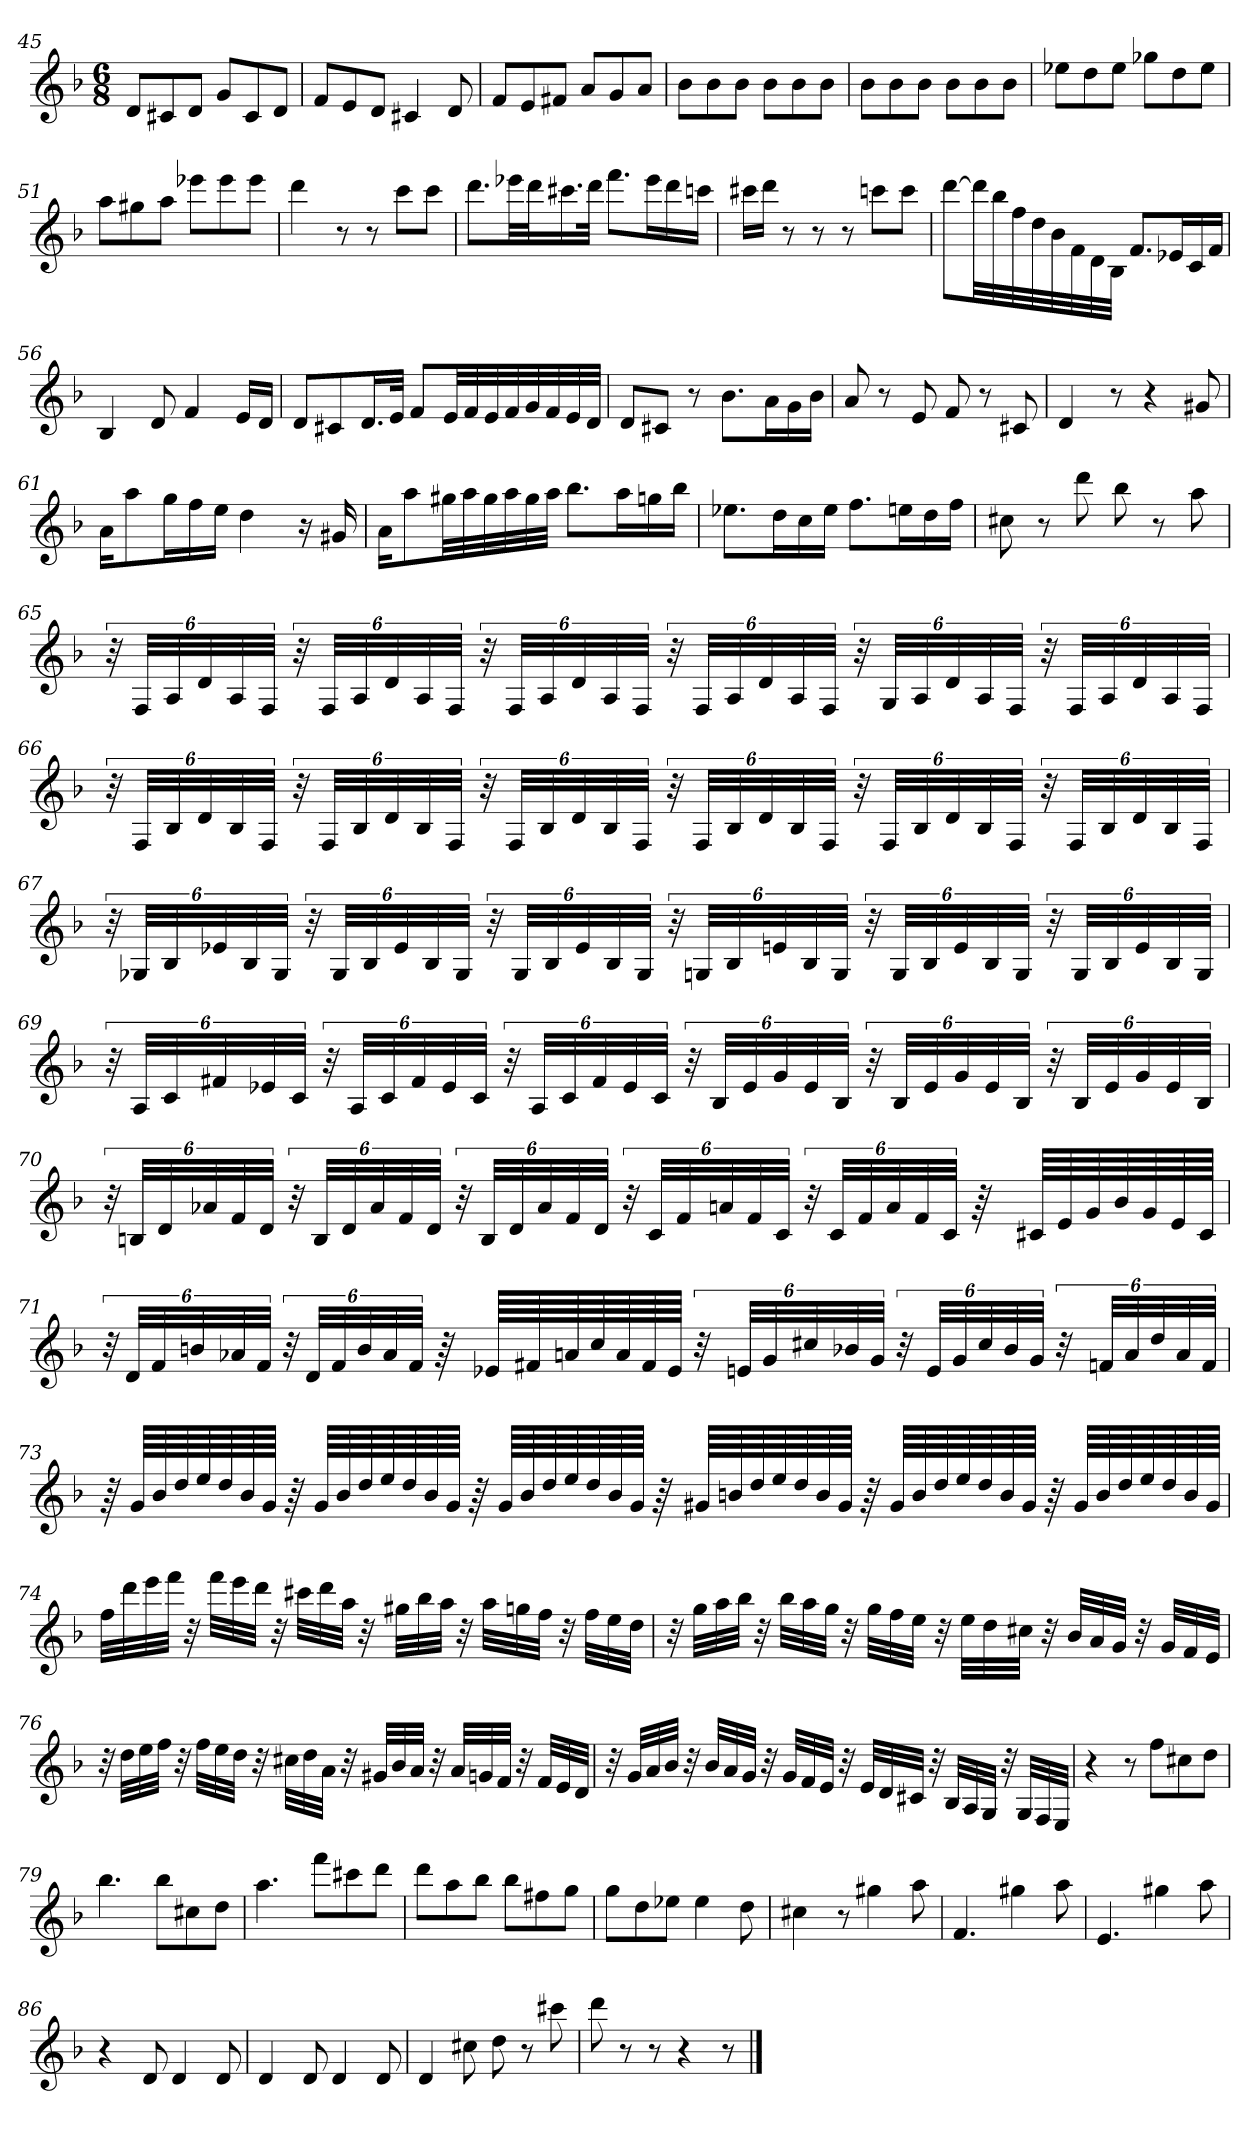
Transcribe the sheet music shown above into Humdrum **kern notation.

**kern
*part1
*staff1
*clefG2
*k[b-]
*d:
*M6/8
=45
8d/L
8c#X/
8d/J
8g/L
8c#/
8d/J
=46
8f/L
8e/
8d/J
4c#X
8d
=47
8f/L
8e/
8f#X/J
8a/L
8g/
8a/J
=48
8b-\L
8b-\
8b-\J
8b-\L
8b-\
8b-\J
=49
8b-\L
8b-\
8b-\J
8b-\L
8b-\
8b-\J
=50
8ee-X\L
8dd\
8ee-\J
8gg-X\L
8dd\
8ee-\J
=51
8aa\L
8gg#X\
8aa\J
8eee-X\L
8eee-\
8eee-\J
=52
4ddd
8r
8r
8ccc\L
8ccc\J
=53
8.ddd\L
32eee-X\LL
32ddd\J
16.ccc#X\
32ddd\JJk
8.fff\L
16eee-\L
16ddd\
16cccn\JJ
=54
16ccc#X\LL
16ddd\JJ
8r
8r
8r
8cccn\L
8ccc\J
=55
[8ddd\L
32ddd\LL]
32bb-\
32ff\
32dd\
32b-\
32f\
32d\
32B-\JJJ
8.f/L
16e-X/L
16c/
16f/JJ
=56
4B-
8d
4f
16e/LL
16d/JJ
=57
8d/L
8c#X/
16.d/L
32e/JJk
8f/L
32e/LL
32f/
32e/
32f/
32g/
32f/
32e/
32d/JJJ
=58
8d/L
8c#X/J
8r
8.b-\L
16a\L
16g\
16b-\JJ
=59
8a
8r
8e
8f
8r
8c#X
=60
4d
8r
4r
8g#X
=61
16a\KL
8aa\
16gg\L
16ff\
16ee\JJ
4dd
16r
16g#X
=62
16a\KL
8aa\
32gg#X\LL
32aa\
32gg#\
32aa\
32gg#\
32aa\JJJ
8.bb-\L
16aa\L
16ggn\
16bb-\JJ
=63
8.ee-X\L
16dd\L
16cc\
16ee-\JJ
8.ff\L
16een\L
16dd\
16ff\JJ
=64
8cc#X
8r
8ddd
8bb-
8r
8aa
=65
48r
48F/LLL
48A/
48d/
48A/
48F/JJJ
48r
48F/LLL
48A/
48d/
48A/
48F/JJJ
48r
48F/LLL
48A/
48d/
48A/
48F/JJJ
48r
48F/LLL
48A/
48d/
48A/
48F/JJJ
48r
48G/LLL
48A/
48d/
48A/
48F/JJJ
48r
48F/LLL
48A/
48d/
48A/
48F/JJJ
=66
48r
48F/LLL
48B-/
48d/
48B-/
48F/JJJ
48r
48F/LLL
48B-/
48d/
48B-/
48F/JJJ
48r
48F/LLL
48B-/
48d/
48B-/
48F/JJJ
48r
48F/LLL
48B-/
48d/
48B-/
48F/JJJ
48r
48F/LLL
48B-/
48d/
48B-/
48F/JJJ
48r
48F/LLL
48B-/
48d/
48B-/
48F/JJJ
=67
48r
48G-X/LLL
48B-/
48e-X/
48B-/
48G-/JJJ
48r
48G-/LLL
48B-/
48e-/
48B-/
48G-/JJJ
48r
48G-/LLL
48B-/
48e-/
48B-/
48G-/JJJ
48r
48Gn/LLL
48B-/
48en/
48B-/
48G/JJJ
48r
48G/LLL
48B-/
48e/
48B-/
48G/JJJ
48r
48G/LLL
48B-/
48e/
48B-/
48G/JJJ
=69
48r
48A/LLL
48c/
48f#X/
48e-X/
48c/JJJ
48r
48A/LLL
48c/
48f#/
48e-/
48c/JJJ
48r
48A/LLL
48c/
48f#/
48e-/
48c/JJJ
48r
48B-/LLL
48e-/
48g/
48e-/
48B-/JJJ
48r
48B-/LLL
48e-/
48g/
48e-/
48B-/JJJ
48r
48B-/LLL
48e-/
48g/
48e-/
48B-/JJJ
=70
48r
48Bn/LLL
48d/
48a-X/
48f/
48d/JJJ
48r
48B/LLL
48d/
48a-/
48f/
48d/JJJ
48r
48B/LLL
48d/
48a-/
48f/
48d/JJJ
48r
48c/LLL
48f/
48an/
48f/
48c/JJJ
48r
48c/LLL
48f/
48a/
48f/
48c/JJJ
64r
64c#X/LLLL
64e/
64g/
64b-/
64g/
64e/
64c#/JJJJ
=71
48r
48d/LLL
48f/
48bn/
48a-X/
48f/JJJ
48r
48d/LLL
48f/
48b/
48a-/
48f/JJJ
64r
64e-X/LLLL
64f#X/
64an/
64cc/
64a/
64f#/
64e-/JJJJ
48r
48en/LLL
48g/
48cc#X/
48b-X/
48g/JJJ
48r
48e/LLL
48g/
48cc#/
48b-/
48g/JJJ
48r
48fn/LLL
48a/
48dd/
48a/
48f/JJJ
=73
64r
64g/LLLL
64b-/
64dd/
64ee/
64dd/
64b-/
64g/JJJJ
64r
64g/LLLL
64b-/
64dd/
64ee/
64dd/
64b-/
64g/JJJJ
64r
64g/LLLL
64b-/
64dd/
64ee/
64dd/
64b-/
64g/JJJJ
64r
64g#X/LLLL
64bn/
64dd/
64ee/
64dd/
64b/
64g#/JJJJ
64r
64g#/LLLL
64b/
64dd/
64ee/
64dd/
64b/
64g#/JJJJ
64r
64g#/LLLL
64b/
64dd/
64ee/
64dd/
64b/
64g#/JJJJ
=74
32ff\LLL
32ddd\
32eee\
32fff\JJJ
32r
32fff\LLL
32eee\
32ddd\JJJ
32r
32ccc#X\LLL
32ddd\
32aa\JJJ
32r
32gg#X\LLL
32bb-\
32aa\JJJ
32r
32aa\LLL
32ggn\
32ff\JJJ
32r
32ff\LLL
32ee\
32dd\JJJ
=75
32r
32gg\LLL
32aa\
32bb-\JJJ
32r
32bb-\LLL
32aa\
32gg\JJJ
32r
32gg\LLL
32ff\
32ee\JJJ
32r
32ee\LLL
32dd\
32cc#X\JJJ
32r
32b-/LLL
32a/
32g/JJJ
32r
32g/LLL
32f/
32e/JJJ
=76
32r
32dd\LLL
32ee\
32ff\JJJ
32r
32ff\LLL
32ee\
32dd\JJJ
32r
32cc#X\LLL
32dd\
32a\JJJ
32r
32g#X/LLL
32b-/
32a/JJJ
32r
32a/LLL
32gn/
32f/JJJ
32r
32f/LLL
32e/
32d/JJJ
=77
32r
32g/LLL
32a/
32b-/JJJ
32r
32b-/LLL
32a/
32g/JJJ
32r
32g/LLL
32f/
32e/JJJ
32r
32e/LLL
32d/
32c#X/JJJ
32r
32B-/LLL
32A/
32G/JJJ
32r
32G/LLL
32F/
32E/JJJ
=78
4r
8r
8ff\L
8cc#X\
8dd\J
=79
4.bb-
8bb-\L
8cc#X\
8dd\J
=80
4.aa
8fff\L
8ccc#X\
8ddd\J
=81
8ddd\L
8aa\
8bb-\J
8bb-\L
8ff#X\
8gg\J
=82
8gg\L
8dd\
8ee-X\J
4ee-
8dd
=83
4cc#X
8r
4gg#X
8aa
=84
4.f
4gg#X
8aa
=85
4.e
4gg#X
8aa
=86
4r
8d
4d
8d
=87
4d
8d
4d
8d
=88
4d
8cc#X
8dd
8r
8ccc#X
=89
8ddd
8r
8r
4r
8r
==
*-
